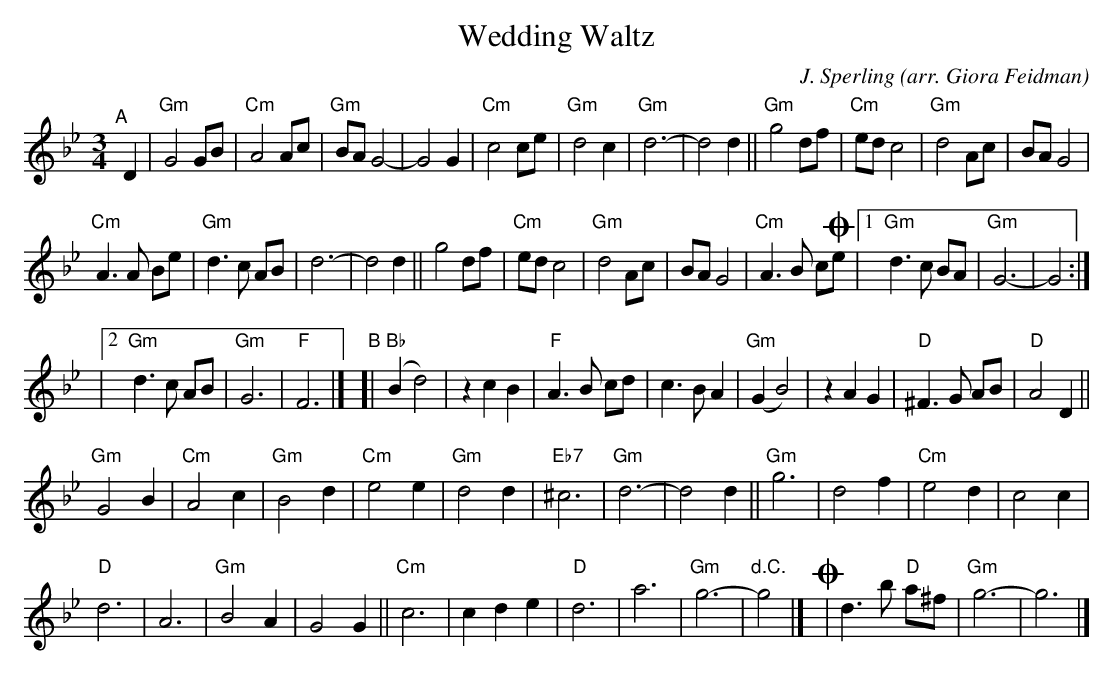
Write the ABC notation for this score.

X:1
T: Wedding Waltz
C: J. Sperling
O: arr. Giora Feidman
M: 3/4
L: 1/8
K: Gm
"^A"[|] D2 |\
"Gm"G4 GB | "Cm"A4 Ac | "Gm"BAG4- | G4 G2 |\
"Cm"c4 ce | "Gm"d4 c2 | "Gm"d6- | d4 d2 ||\
"Gm"g4 df | "Cm"ed c4 | "Gm"d4 Ac | BA G4 |
"Cm"A3 A Be | "Gm"d3 c AB | d6- | d4 d2 ||\
g4 df | "Cm"ed c4 | "Gm"d4 Ac | BA G4 |\
"Cm"A3 B c!coda!e |[1 "Gm"d3 c BA | "Gm"G6- | G4 :|
|[2 "Gm"d3 c AB | "Gm"G6 | "F"F6 |] "^B"[|\
"Bb"(B2 d4) | z2 c2 B2 | "F"A3 B cd | c3 B A2 |\
"Gm"(G2 B4) | z2 A2 G2 | "D"^F3 G AB | "D"A4 D2 ||
"Gm"G4 B2 | "Cm"A4 c2 | "Gm"B4 d2 | "Cm"e4 e2 |\
"Gm"d4 d2 | "Eb7"^c6 | "Gm"d6- | d4 d2 ||\
"Gm"g6 | d4 f2 | "Cm"e4 d2 | c4 c2 |
"D"d6 | A6 | "Gm"B4 A2 | G4 G2 ||\
"Cm"c6 | c2 d2 e2 | "D"d6 | a6 |\
"Gm"g6- | "^d.C."g4 |] !coda!| d3 b "D"a^f | "Gm"g6- | g6 |]
